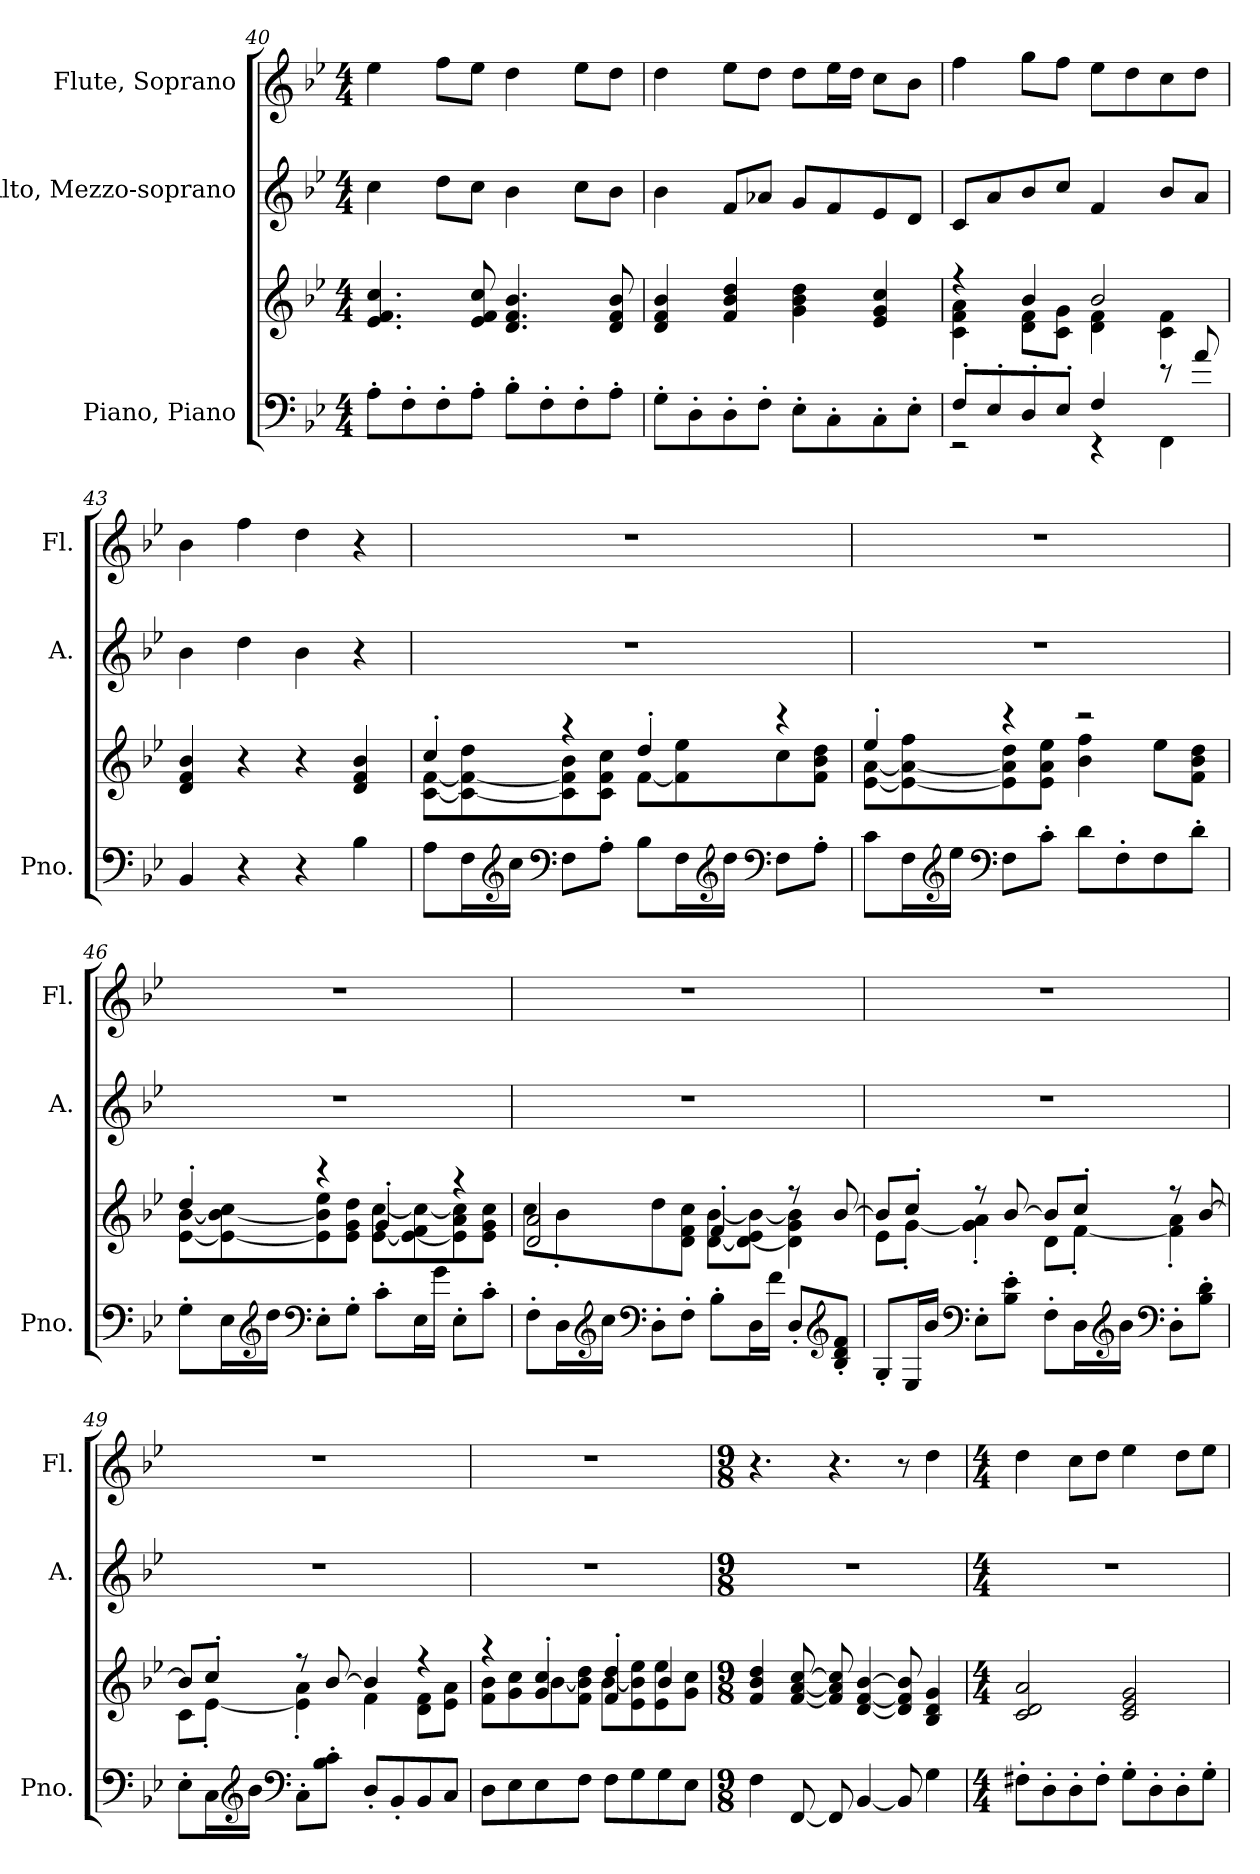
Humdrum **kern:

**kern	**kern	**kern	**kern
*part3	*part3	*part2	*part1
*staff4	*staff3	*staff2	*staff1
*I"Piano, Piano	*	*I"Alto, Mezzo-soprano	*I"Flute, Soprano
*I'Pno.	*	*I'A.	*I'Fl.
!!LO:LB:g=z
*clefF4	*clefG2	*clefG2	*clefG2
*k[b-e-]	*k[b-e-]	*k[b-e-]	*k[b-e-]
*M4/4	*M4/4	*M4/4	*M4/4
=40	=40	=40	=40
8A'\L	4.e-/ 4.f/ 4.cc/	4cc\	4ee-\
8F'\	.	.	.
8F'\	.	8dd\L	8ff\L
8A'\J	8e-/ 8f/ 8cc/	8cc\J	8ee-\J
8B-'\L	4.d/ 4.f/ 4.b-/	4b-\	4dd\
8F'\	.	.	.
8F'\	.	8cc\L	8ee-\L
8A'\J	8d/ 8f/ 8b-/	8b-\J	8dd\J
=41	=41	=41	=41
8G'\L	4d/ 4f/ 4b-/	4b-\	4dd\
8D'\	.	.	.
8D'\	4f/ 4b-/ 4dd/	8f/L	8ee-\L
8F'\J	.	8a-X/J	8dd\J
8E-'\L	4g\ 4b-\ 4dd\	8g/L	8dd\L
8C'\	.	8f/	16ee-\L
.	.	.	16dd\JJ
8C'\	4e-/ 4g/ 4cc/	8e-/	8cc\L
8E-'\J	.	8d/J	8b-\J
=42	=42	=42	=42
*^	*^	*	*
8F'/L	2r	4r	4c\ 4f\ 4a\	8c/L	4ff\
8E-'/	.	.	.	8a/	.
8D'/	.	4b-/	8d\ 8f\L	8b-/	8gg\L
8E-'/J	.	.	8c\ 8g\J	8cc/J	8ff\J
4F/	4r	2b-/	4d\ 4f\	4f/	8ee-\L
.	.	.	.	.	8dd\
8r	4FF\	.	4c\ 4f\	8b-/L	8cc\
8a/	.	.	.	8a/J	8dd\J
*v	*v	*	*	*	*
*	*v	*v	*	*
=43	=43	=43	=43
4BB-/	4d/ 4f/ 4b-/	4b-\	4b-\
4r	4r	4dd\	4ff\
4r	4r	4b-\	4dd\
4B-\	4d/ 4f/ 4b-/	4r	4r
!!LO:PB:g=z
=44	=44	=44	=44
*	*^	*	*
8A\L	4cc'/	[8c\ [8f\L	1r	1r
16F\L	.	8c\_ 8f\_ 8dd\	.	.
*clefG2	*	*	*	*
16cc\JJ	.	.	.	.
*clefF4	*	*	*	*
8F\L	4r	8c\] 8f\] 8b-\	.	.
8A'\J	.	8c\ 8f\ 8cc\J	.	.
8B-\L	4dd'/	[8f\L	.	.
16F\L	.	8f\] 8ee-\	.	.
*clefG2	*	*	*	*
16dd\JJ	.	.	.	.
*clefF4	*	*	*	*
8F\L	4r	8cc\	.	.
8A'\J	.	8f\ 8b-\ 8dd\J	.	.
=45	=45	=45	=45	=45
8c\L	4ee-'/	[8e-\ [8a\L	1r	1r
16F\L	.	8e-\_ 8a\_ 8ff\	.	.
*clefG2	*	*	*	*
16ee-\JJ	.	.	.	.
*clefF4	*	*	*	*
8F\L	4r	8e-\] 8a\] 8dd\	.	.
8c'\J	.	8e-\ 8a\ 8ee-\J	.	.
8d\L	2r	4b-\ 4ff\	.	.
8F'\	.	.	.	.
8F\	.	8ee-\L	.	.
8d'\J	.	8f\ 8b-\ 8dd\J	.	.
!!LO:LB:g=z
=46	=46	=46	=46	=46
8G'\L	4dd'/	[8e-\ [8b-\L	1r	1r
16E-\L	.	8e-\_ 8b-\_ 8cc\	.	.
*clefG2	*	*	*	*
16dd\JJ	.	.	.	.
*clefF4	*	*	*	*
8E-'\L	4r	8e-\] 8b-\] 8ee-\	.	.
8G'\J	.	8e-\ 8g\ 8dd\J	.	.
8c'\L	4g'/	[8e-\ [8cc\L	.	.
16E-\L	.	8e-\_ 8f\ 8cc\_	.	.
16g\JJ	.	.	.	.
8E-'\L	4r	8e-\] 8a\ 8cc\]	.	.
8c'\J	.	8e-\ 8g\ 8cc\J	.	.
=47	=47	=47	=47	=47
8F'\L	2d/ 2a/	8cc\L	1r	1r
16D\L	.	8b-'\	.	.
*clefG2	*	*	*	*
16cc\JJ	.	.	.	.
*clefF4	*	*	*	*
8D'\L	.	8dd\	.	.
8F'\J	.	8d\ 8f\ 8cc\J	.	.
8B-'\L	4f'/	[8d\ [8b-\L	.	.
16D\L	.	8d\_ 8e-\ 8b-\_J	.	.
16f\JJ	.	.	.	.
8D'/L	8r	4d\] 4g\ 4b-\]	.	.
*clefG2	*	*	*	*
8B-/' 8d/' 8f/'J	[8b-/	.	.	.
!!LO:LB:g=z
=48	=48	=48	=48	=48
8G'/L	8b-/L]	8e-\L	1r	1r
16E-/L	8cc'/J	[8g'\J	.	.
16b-/JJ	.	.	.	.
*clefF4	*	*	*	*
8E-'\L	8r	4g\]' 4a\'	.	.
8B-\' 8e-\'J	[8b-/	.	.	.
8F'\L	8b-/L]	8d\L	.	.
16D\L	8cc'/J	[8f'\J	.	.
*clefG2	*	*	*	*
16b-\JJ	.	.	.	.
*clefF4	*	*	*	*
8D'\L	8r	4f\]' 4a\'	.	.
8B-\' 8d\'J	[8b-/	.	.	.
=49	=49	=49	=49	=49
8E-'\L	8b-/L]	8c\L	1r	1r
16C\L	8cc'/J	[8e-'\J	.	.
*clefG2	*	*	*	*
16b-\JJ	.	.	.	.
*clefF4	*	*	*	*
8C'\L	8r	4e-\]' 4a\'	.	.
8B-\' 8c\'J	[8b-/	.	.	.
8D'/L	4b-/]	4f\	.	.
8BB-'/	.	.	.	.
8BB-/	4r	8d\ 8f\L	.	.
8C/J	.	8e-\ 8a\J	.	.
!!LO:PB:g=z
=50	=50	=50	=50	=50
8D\L	4r	8f\ 8b-\L	1r	1r
8E-\	.	8g\ 8cc\	.	.
8E-\	4g/' 4cc/'	[8b-\	.	.
8F\J	.	8f\ 8b-\] 8dd\J	.	.
8F\L	4f/' 4dd/'	[8b-\L	.	.
8G\	.	8e-\ 8b-\] 8ee-\	.	.
8G\	4b-/	8e-\ 8ee-\	.	.
8E-\J	.	8g\ 8cc\J	.	.
*	*v	*v	*	*
=51	=51	=51	=51
*M9/8	*M9/8	*M9/8	*M9/8
4F\	4f/ 4b-/ 4dd/	8%9r	4.r
[8FF/	[8f/ [8a/ [8cc/	.	.
8FF/]	8f/] 8a/] 8cc/]	.	4.r
[4BB-/	[4d/ [4f/ [4b-/	.	.
8BB-/]	8d/] 8f/] 8b-/]	.	8r
4G\	4B-/ 4d/ 4g/	.	4dd\
=52	=52	=52	=52
*M4/4	*M4/4	*M4/4	*M4/4
8F#X'\L	2c/ 2d/ 2a/	1r	4dd\
8D'\	.	.	.
8D'\	.	.	8cc\L
8F#'\J	.	.	8dd\J
8G'\L	2c/ 2e-/ 2g/	.	4ee-\
8D'\	.	.	.
8D'\	.	.	8dd\L
8G'\J	.	.	8ee-\J
=	=	=	=
*-	*-	*-	*-
